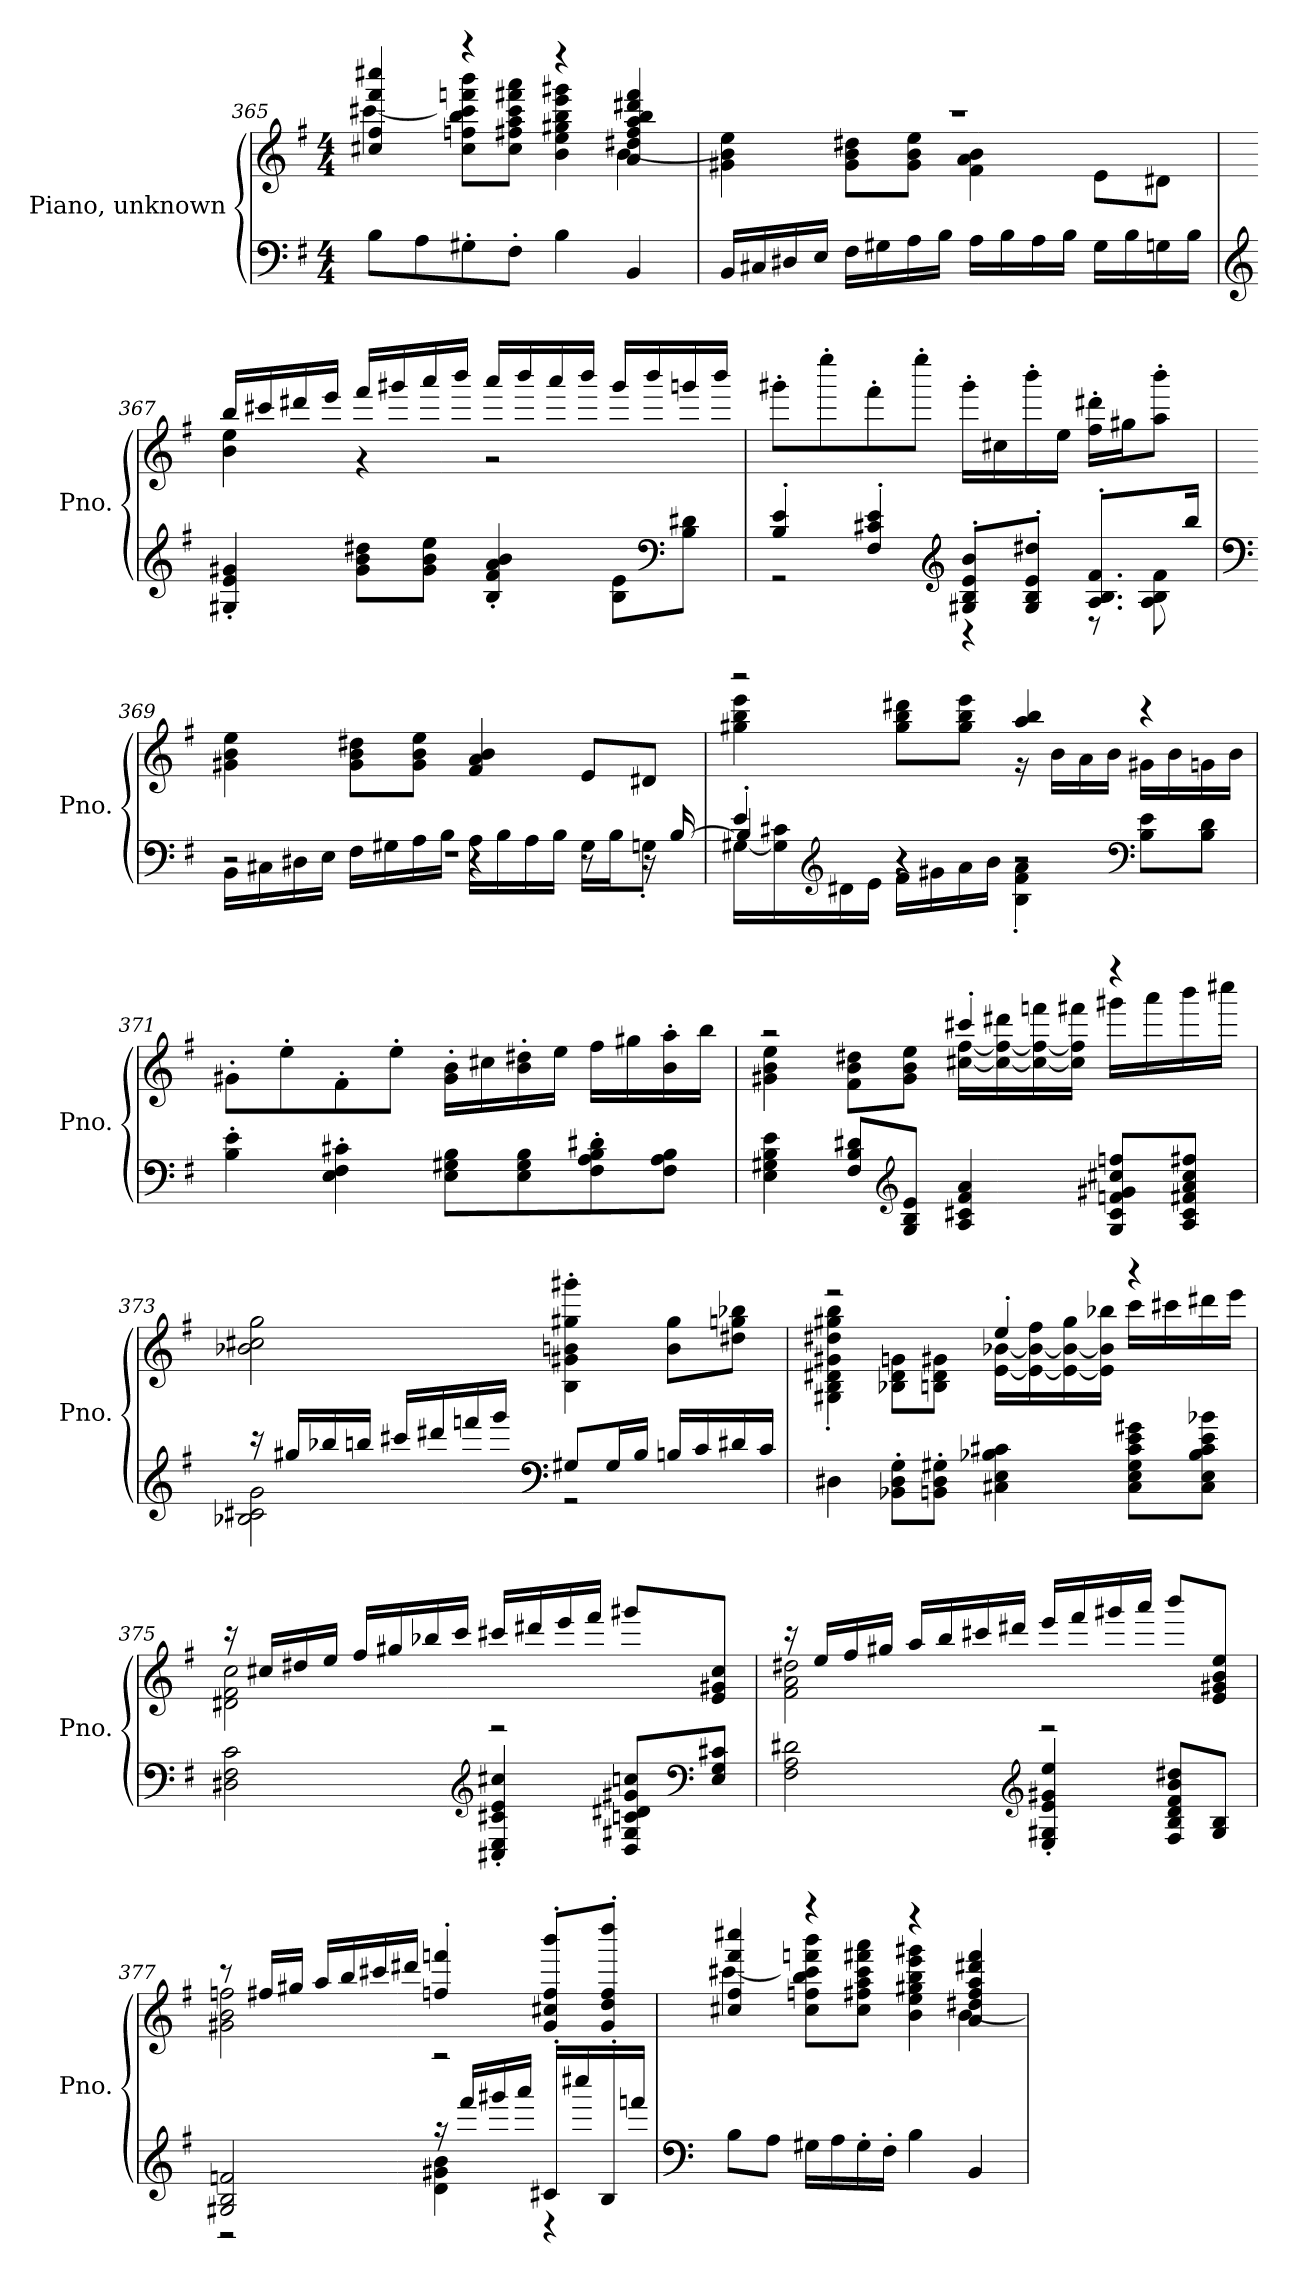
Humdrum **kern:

**kern	**kern
*part1	*part1
*staff2	*staff1
*I"Piano, unknown	*
*I'Pno.	*
*clefF4	*clefG2
*k[f#]	*k[f#]
*M4/4	*M4/4
=365	=365
*	*^
8B\L	4cc#X/ 4ff#/ 4fff#/ 4cccc#X/	[4ccc#X\
8A\	.	.
8G#X'\	4r	8cc#\ 8ffn\ 8bb\ 8ccc#\] 8fffn\ 8bbb\L
8F#'\J	.	8cc#\ 8ff#X\ 8aa\ 8ccc#\ 8fff#X\ 8aaa\J
4B\	4r	4b\ 4ee\ 4gg#X\ 4bb\ 4eee\ 4ggg#X\
4BB/	4a/ 4dd#X/ 4ff#/ 4aa/ 4bb/ 4ddd#X/ 4fff#/	[4b\
!!LO:LB:g=z	!!
=366	=366	=366
16BB/LL	1r	4g#X\ 4b\] 4ee\
16C#X/	.	.
16D#X/	.	.
16E/JJ	.	.
16F#\LL	.	8g#\ 8b\ 8dd#X\L
16G#X\	.	.
16A\	.	8g#\ 8b\ 8ee\J
16B\JJ	.	.
16A\LL	.	4f#\ 4a\ 4b\
16B\	.	.
16A\	.	.
16B\JJ	.	.
16G#\LL	.	8e\L
16B\	.	.
16Gn\	.	8d#X\J
16B\JJ	.	.
!!LO:LB:g=z	!!
=367	=367	=367
*clefG2	*	*
4G#X/' 4e/' 4g#X/'	16bb/LL	4b\ 4ee\
.	16ccc#X/	.
.	16ddd#X/	.
.	16eee/JJ	.
8g#\ 8b\ 8dd#X\L	16fff#/LL	4r
.	16ggg#X/	.
8g#\ 8b\ 8ee\J	16aaa/	.
.	16bbb/JJ	.
4B/' 4f#/' 4a/' 4b/'	16aaa/LL	2r
.	16bbb/	.
.	16aaa/	.
.	16bbb/JJ	.
8B\ 8e\L	16ggg#/LL	.
.	16bbb/	.
*clefF4	*	*
8B\ 8d#X\J	16gggn/	.
.	16bbb/JJ	.
*	*v	*v
=368	=368
*^	*
4B/' 4e/'	2r	8ggg#X'\L
.	.	8eeee'\
4F#/' 4c#X/' 4e/'	.	8fff#'\
.	.	8eeee'\J
*clefG2	*	*
8G#X/' 8B/' 8e/' 8b/'L	4r	16ggg#'\LL
.	.	16cc#X\
8G#/' 8B/' 8e/' 8dd#X/'J	.	16bbb'\
.	.	16ee\JJ
8.A/' 8.B/' 8.f#/'L	8r	16ff#\' 16ddd#X\'LL
.	.	16gg#X\J
.	8A\ 8B\ 8f#\	8aa\' 8bbb\'J
16bb/Jk	.	.
*v	*v	*
!!LO:LB:g=z
=369	=369
*clefF4	*
*^	*
*	*^	*
1r	16BB\LL	2r	4g#X\ 4b\ 4ee\
.	16C#X\	.	.
.	16D#X\	.	.
.	16E\JJ	.	.
.	16F#\LL	.	8g#\ 8b\ 8dd#X\L
.	16G#X\	.	.
.	16A\	.	8g#\ 8b\ 8ee\J
.	16B\JJ	.	.
.	16A\LL	4r	4f#/ 4a/ 4b/
.	16B\	.	.
.	16A\	.	.
.	16B\JJ	.	.
.	16G#\LL	8r	8e/L
.	16B\J	.	.
.	8Gn'\J	16r	8d#X/J
.	.	[16B/	.
=370	=370	=370	=370
*	*	*	*^
4e'/	[16G#X\LL	4B/]	2r	4gg#X\ 4bb\ 4eee\
.	16G#\] 16c#X\	.	.	.
*clefG2	*	*	*	*
.	16d#X\	.	.	.
.	16e\JJ	.	.	.
4r	16f#\LL	4r	.	8gg#\ 8bb\ 8ddd#X\L
.	16g#X\	.	.	.
.	16a\	.	.	8gg#\ 8bb\ 8eee\J
.	16b\JJ	.	.	.
2r	4B\' 4f#\' 4a\'	2r	4aa/ 4bb/	16r
.	.	.	.	16b\LL
.	.	.	.	16a\
.	.	.	.	16b\JJ
*clefF4	*	*	*	*
.	8B\ 8e\L	.	4r	16g#X\LL
.	.	.	.	16b\
.	8B\ 8d#\J	.	.	16gn\
.	.	.	.	16b\JJ
*v	*v	*v	*	*
*	*v	*v
!!LO:LB:g=z
=371	=371
4B\' 4e\'	8g#X'\L
.	8ee'\
4E\' 4F#\' 4c#X\'	8f#'\
.	8ee'\J
8E\ 8G#X\ 8B\L	16g#\' 16b\'LL
.	16cc#X\
8E\ 8G#\ 8B\	16b\' 16dd#X\'
.	16ee\JJ
8F#\' 8A\' 8B\' 8d#X\'	16ff#\LL
.	16gg#X\
8F#\ 8A\ 8B\J	16b\' 16aa\'
.	16bb\JJ
=372	=372
*	*^
4E\ 4G#X\ 4B\ 4e\	2r	4g#X\ 4b\ 4ee\
8F#/ 8B/ 8d#X/L	.	8f#\ 8b\ 8dd#X\L
*clefG2	*	*
8G#/ 8B/ 8e/J	.	8g#\ 8b\ 8ee\J
4A/ 4c#X/ 4f#/ 4a/	4ccc#X'/	[16cc#X\ [16ff#\LL
.	.	16cc#\_ 16ff#\_ 16ddd#X\
.	.	16cc#\_ 16ff#\_ 16fffn\
.	.	16cc#\] 16ff#\] 16fff#X\JJ
8G#/ 8c#/ 8fn/ 8g#X/ 8cc#X/ 8ffn/L	4r	16ggg#X\LL
.	.	16aaa\
8A/ 8c#/ 8f#X/ 8a/ 8cc#/ 8ff#X/J	.	16bbb\
.	.	16cccc#X\JJ
*	*v	*v
!!LO:LB:g=z
=373	=373
*^	*
16r	2B-X\ 2c#X\ 2g\	2b-X\ 2cc#X\ 2gg\
16gg#X/LL	.	.
16bb-X/	.	.
16bbn/JJ	.	.
16ccc#X/LL	.	.
16ddd#X/	.	.
16fffn/	.	.
16ggg/JJ	.	.
*clefF4	*	*
8G#X/L	2r	4B\' 4g#X\' 4bn\' 4gg#X\' 4ggg#X\'
16G#/L	.	.
16B-/JJ	.	.
16Bn/LL	.	8b\ 8gg#\L
16c#/	.	.
16d#X/	.	8dd#X\ 8ggn\ 8bb-X\J
16c#/JJ	.	.
*v	*v	*
!!LO:PB:g=z
=374	=374
*	*^
4D#X\	2r	4G#X\' 4B\' 4d#X\' 4g#X\' 4dd#X\' 4gg#X\' 4bb\'
8BB-X\' 8D#\' 8G\'L	.	8B-X\ 8d#\ 8gn\L
8BBn\' 8D#\' 8G#X\'J	.	8Bn\ 8d#\ 8g#X\J
4C#X\ 4E\ 4B-X\ 4c#X\	4ee'/	[16e\ [16b-X\LL
.	.	16e\_ 16b-\_ 16ff#\
.	.	16e\_ 16b-\_ 16gg#\
.	.	16e\] 16b-\] 16bb-X\JJ
8C#\ 8E\ 8G#\ 8c#\ 8e\ 8g#X\L	4r	16ccc\LL
.	.	16ccc#X\
8C#\ 8E\ 8B-\ 8c#\ 8e\ 8b-X\J	.	16ddd#X\
.	.	16eee\JJ
!!LO:LB:g=z	!!
=375	=375	=375
2D#X\ 2F#\ 2c\	16r	2d#X\ 2f#\ 2cc\
.	16cc#X/LL	.
.	16dd#X/	.
.	16ee/JJ	.
.	16ff#/LL	.
.	16gg#X/	.
.	16bb-X/	.
.	16ccc/JJ	.
*clefG2	*	*
4C#X/' 4E/' 4c#X/' 4e/' 4cc#X/'	16ccc#X/LL	2r
.	16ddd#X/	.
.	16eee/	.
.	16fff#/JJ	.
8D#/ 8G#X/ 8cn/ 8d#X/ 8g#X/ 8ccn/L	8ggg#X/L	.
*clefF4	*	*
8E/ 8G#/ 8c#X/J	8e/ 8g#X/ 8cc#/J	.
!!LO:LB:g=z	!!
=376	=376	=376
2F#\ 2A\ 2d#X\	16r	2f#\ 2a\ 2dd#X\
.	16ee/LL	.
.	16ff#/	.
.	16gg#X/JJ	.
.	16aa/LL	.
.	16bb/	.
.	16ccc#X/	.
.	16ddd#X/JJ	.
*clefG2	*	*
4E/' 4G#X/' 4e/' 4g#X/' 4ee/'	16eee/LL	2r
.	16fff#/	.
.	16ggg#X/	.
.	16aaa/JJ	.
8F#/ 8B/ 8d#/ 8f#/ 8b/ 8dd#X/L	8bbb/L	.
8G#/ 8B/J	8e/ 8g#X/ 8b/ 8ee/J	.
!!LO:LB:g=z	!!
=377	=377	=377
*^	*	*
2G#X/ 2B/ 2fn/	2r	8r	2g#X\ 2b\ 2ffn\
.	.	16ff#X/LL	.
.	.	16gg#X/JJ	.
.	.	16aa/LL	.
.	.	16bb/	.
.	.	16ccc#X/	.
.	.	16ddd#X/JJ	.
16r	4d\ 4g#X\ 4b\	4ffn/' 4fffn/'	2r
16fff#/LL	.	.	.
16ggg#X/	.	.	.
16aaa/JJ	.	.	.
16c#X'/LL	4r	8g#/' 8cc#X/' 8ff/' 8bbb/'L	.
16cccc#X/	.	.	.
16B'/	.	8g#/' 8dd/' 8ff/' 8dddd/'J	.
16fffn/JJ	.	.	.
*v	*v	*	*
=378	=378	=378
*clefF4	*	*
8B\L	4cc#X/ 4ff#/ 4fff#/ 4cccc#X/	[4ccc#X\
8A\J	.	.
16G#X\LL	4r	8cc#\ 8ffn\ 8bb\ 8ccc#\] 8fffn\ 8bbb\L
16A\	.	.
16G#'\	.	8cc#\ 8ff#X\ 8aa\ 8ccc#\ 8fff#X\ 8aaa\J
16F#'\JJ	.	.
4B\	4r	4b\ 4ee\ 4gg#X\ 4bb\ 4eee\ 4ggg#X\
4BB/	4a/ 4dd#X/ 4ff#/ 4aa/ 4ddd#X/ 4fff#/	[4b\
*	*v	*v
=	=
*-	*-
